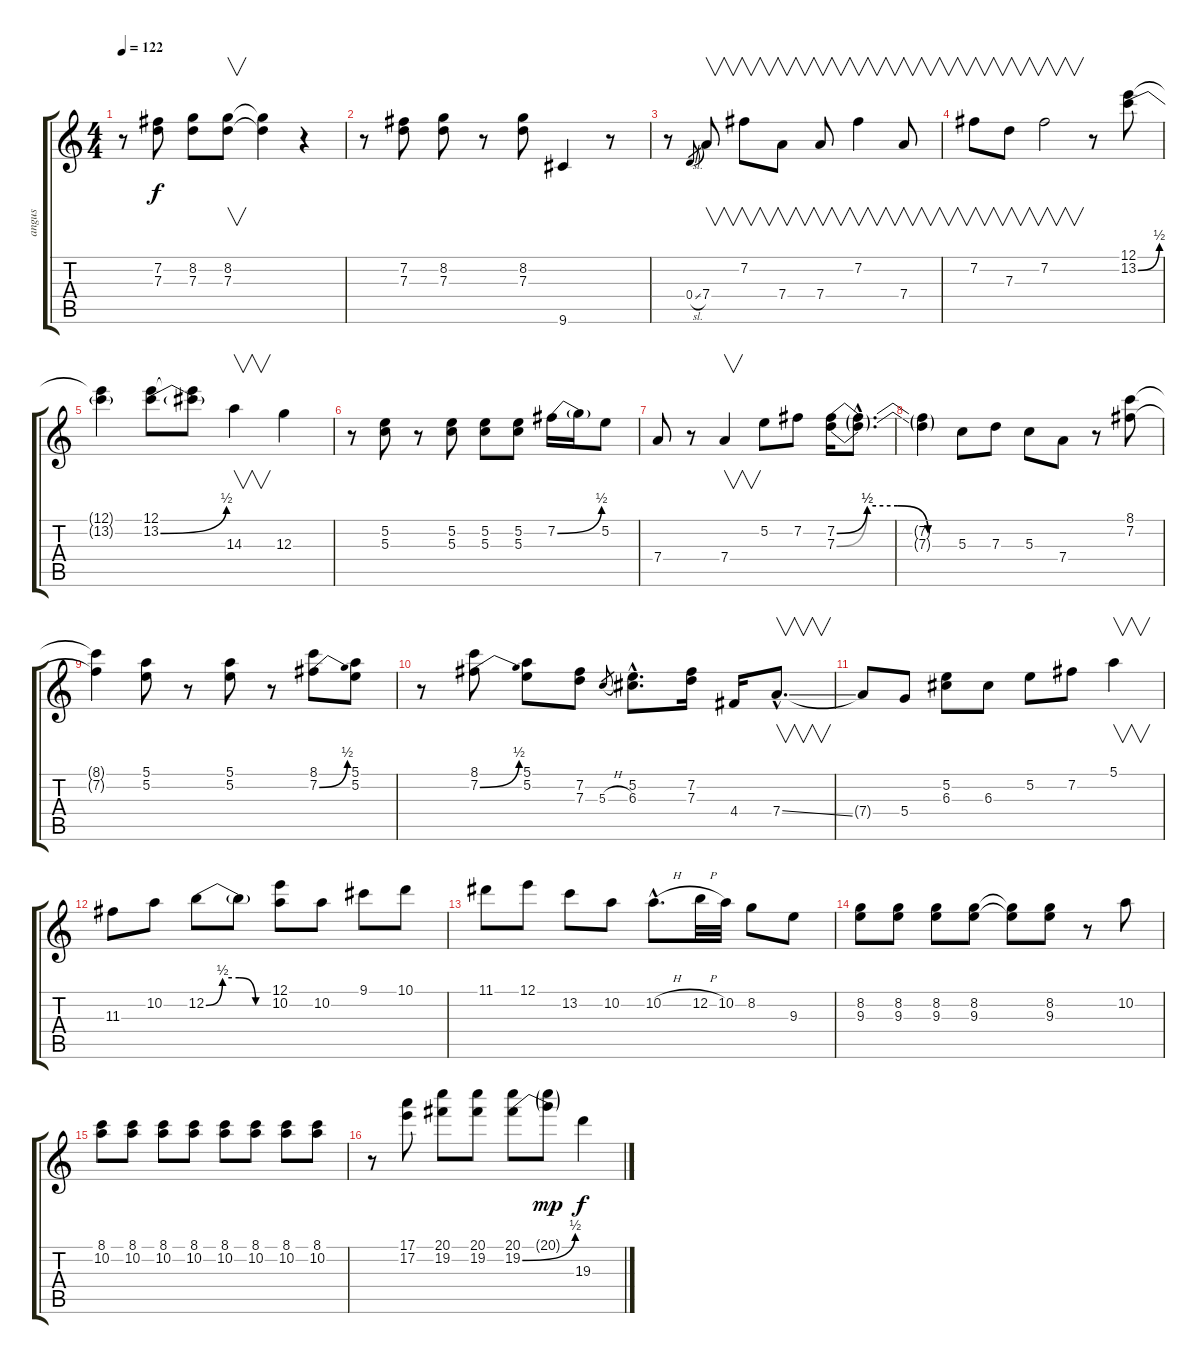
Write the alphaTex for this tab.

\track ("angus" "angus") {instrument distortionguitar}
\staff {score tabs}
\tuning (E4 B3 G3 D3 A2 E2) {hide}
\ts (4 4)
\tempo 122
\clef g2
\ks c
r.8{dy f instrument distortionguitar} (7.2 7.3).8 (8.2 7.3).8 (8.2 7.3).8{v} (8.2{t} 7.3{t}).4 r.4 |
r.8 (7.2 7.3).8 (8.2 7.3).8 r.8 (8.2 7.3).8 9.6.4 r.8 |
r.8 0.4{sl}.8{gr} 7.4.8{v} 7.2.8{v} 7.4.8{v} 7.4.8{v} 7.2.4{v} 7.4.8{v} |
7.2.8{v} 7.3.8{v} 7.2.2{v} r.8 (12.1 13.2{be (bend 0 0 60 2)}).8 |
(12.1{t} 13.2{t}).4 (12.1 13.2{be (bend 0 0 60 2)}).8 (12.1{t} 13.2{t}).8 14.3.4{v} 12.3.4 |
r.8 (5.2 5.3).8 r.8 (5.2 5.3).8 (5.2 5.3).8 (5.2 5.3).8 7.2{be (bend 0 0 60 2)}.16 7.2{t}.16 5.2.8 |
7.4.8 r.8 7.4.4{v} 5.2.8 7.2.8 (7.2{be (custom 0 0 15 2 30 2 45 0 60 0)} 7.3{be (custom 0 0 15 2 30 2 45 0 60 0)}).16 (7.2{hac t} 7.3{hac t}).8{d} |
(7.2{t} 7.3{t}).4 5.3.8 7.3.8 5.3.8 7.4.8 r.8 (8.1 7.2).8 |
(8.1{t} 7.2{t}).4 (5.1 5.2).8 r.8 (5.1 5.2).8 r.8 (8.1 7.2{be (bend 0 0 60 2)}).8 (5.1 5.2).8 |
r.8 (8.1 7.2{be (bend 0 0 60 2)}).8 (5.1 5.2).8 (7.2 7.3).8 5.3{h}.8{gr} (5.2{hac} 6.3{hac}).8{d} (7.2 7.3).16 4.4.16 7.4{ss hac}.8{v d} |
7.4{t}.8 5.4.8 (5.2 6.3).8 6.3.8 5.2.8 7.2.8 5.1.4{v} |
11.3.8 10.2.8 12.2{be (custom 0 0 15 2 30 2 45 0 60 0)}.8 12.2{t}.8 (12.1 10.2).8 10.2.8 9.1.8 10.1.8 |
11.1.8 12.1.8 13.2.8 10.2.8 10.2{h hac}.8{d} 12.2{h}.32 10.2.32 8.2.8 9.3.8 |
(8.2 9.3).8 (8.2 9.3).8 (8.2 9.3).8 (8.2 9.3).8 (8.2{t} 9.3{t}).8 (8.2 9.3).8 r.8 10.2.8 |
(8.1 10.2).8 (8.1 10.2).8 (8.1 10.2).8 (8.1 10.2).8 (8.1 10.2).8 (8.1 10.2).8 (8.1 10.2).8 (8.1 10.2).8 |
r.8 (17.1 17.2).8 (20.1 19.2).8 (20.1 19.2).8 (20.1 19.2{be (bend 0 0 60 2)}).8 (20.1{g} 19.2{t}).8{dy mp} 19.3.4{dy f}
